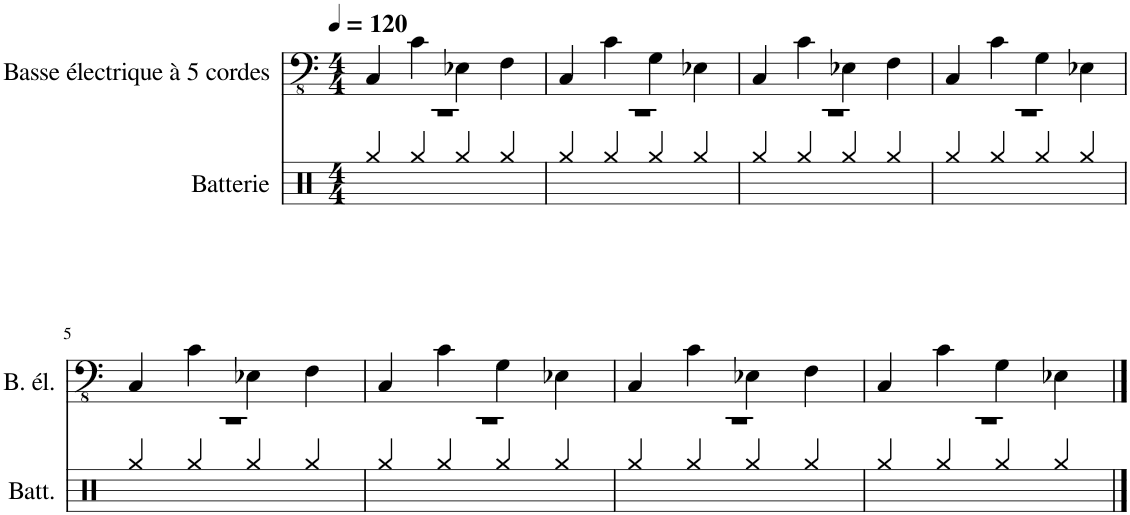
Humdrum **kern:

**kern	**kern
*part2	*part1
*staff2	*staff1
*I"Batterie	*I"Basse électrique à 5 cordes
*I'Batt.	*I'B. él.
*clefX	*clefFv4
*k[]	*k[]
*M4/4	*M4/4
*MM120	*MM120
=1	=1
*^	*
1r	4Rgg/	4CC/
.	4Rgg/	4C\
.	4Rgg/	4EE-X\
.	4Rgg/	4FF\
=2	=2	=2
1r	4Rgg/	4CC/
.	4Rgg/	4C\
.	4Rgg/	4GG\
.	4Rgg/	4EE-X\
=3	=3	=3
1r	4Rgg/	4CC/
.	4Rgg/	4C\
.	4Rgg/	4EE-X\
.	4Rgg/	4FF\
=4	=4	=4
1r	4Rgg/	4CC/
.	4Rgg/	4C\
.	4Rgg/	4GG\
.	4Rgg/	4EE-X\
!!LO:LB:g=z
=5	=5	=5
1r	4Rgg/	4CC/
.	4Rgg/	4C\
.	4Rgg/	4EE-X\
.	4Rgg/	4FF\
=6	=6	=6
1r	4Rgg/	4CC/
.	4Rgg/	4C\
.	4Rgg/	4GG\
.	4Rgg/	4EE-X\
=7	=7	=7
1r	4Rgg/	4CC/
.	4Rgg/	4C\
.	4Rgg/	4EE-X\
.	4Rgg/	4FF\
=8	=8	=8
1r	4Rgg/	4CC/
.	4Rgg/	4C\
.	4Rgg/	4GG\
.	4Rgg/	4EE-X\
*v	*v	*
==	==
*-	*-
